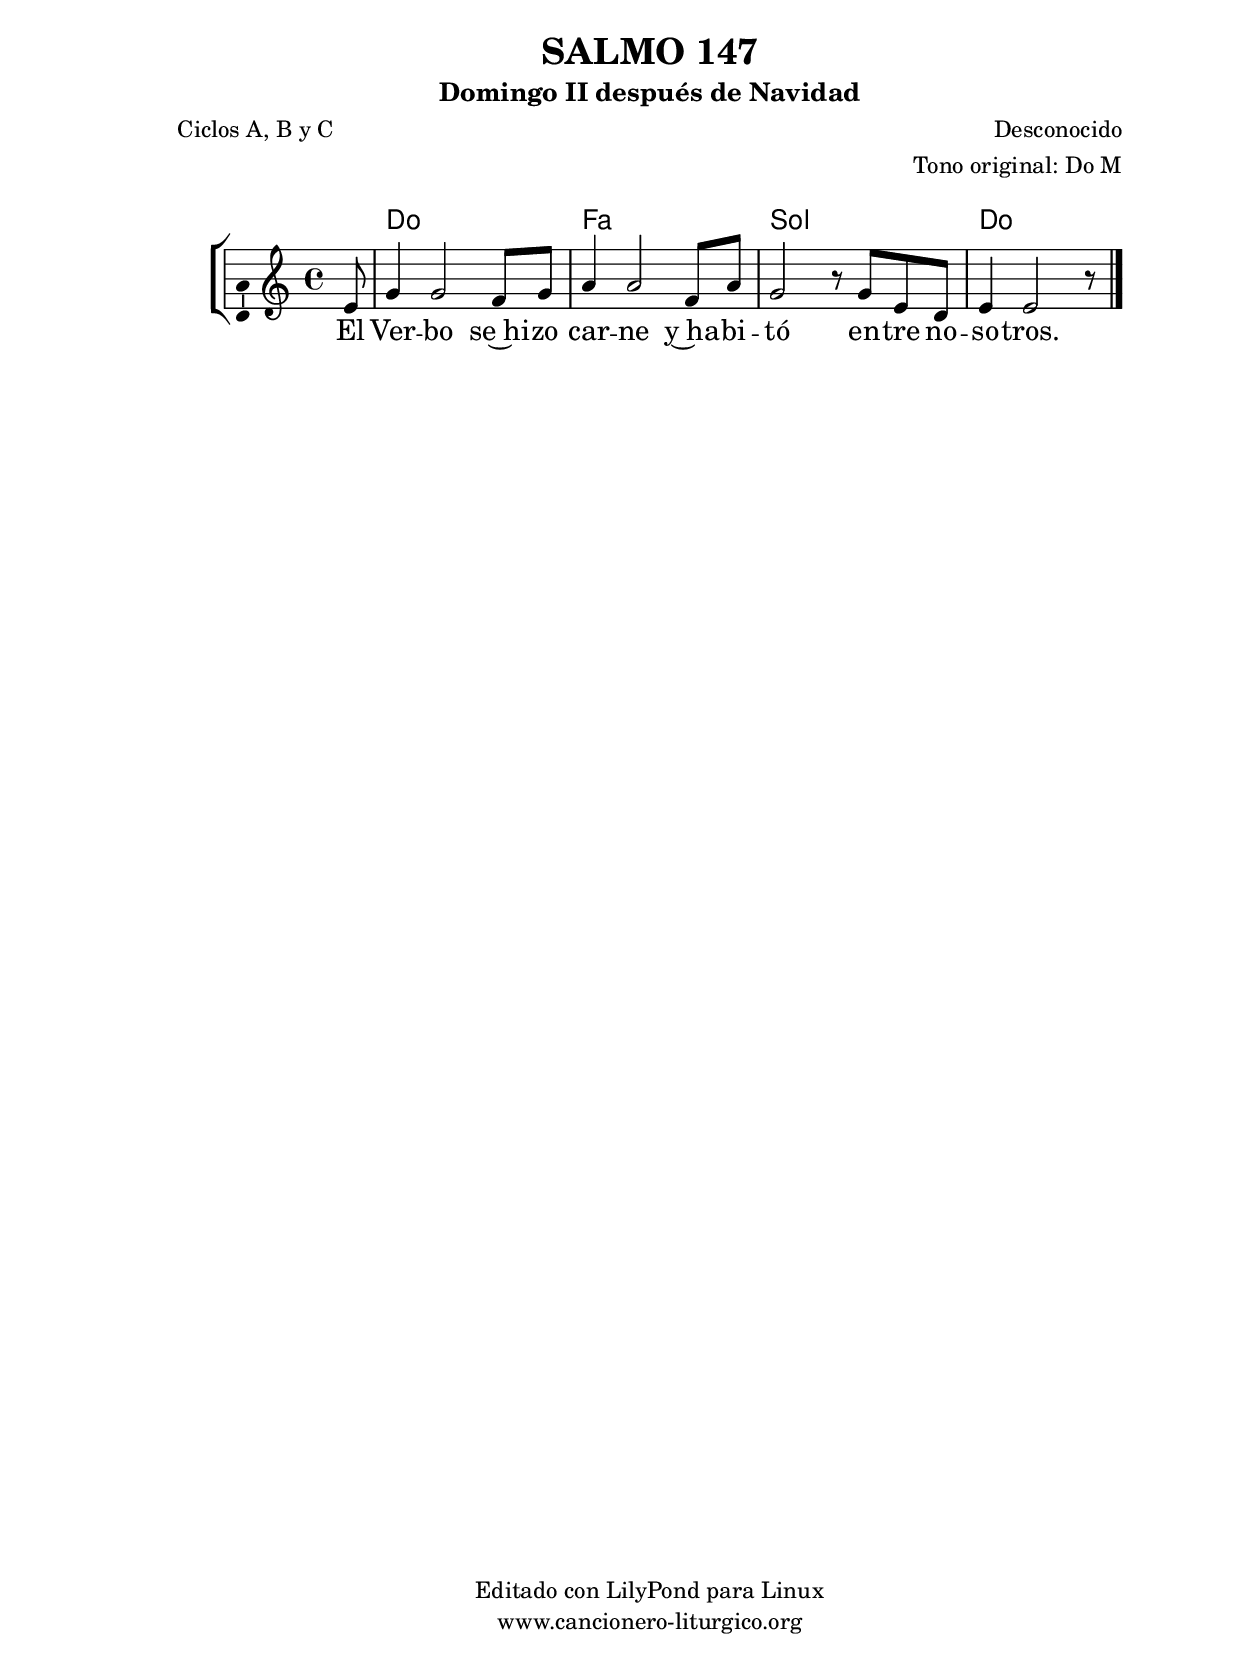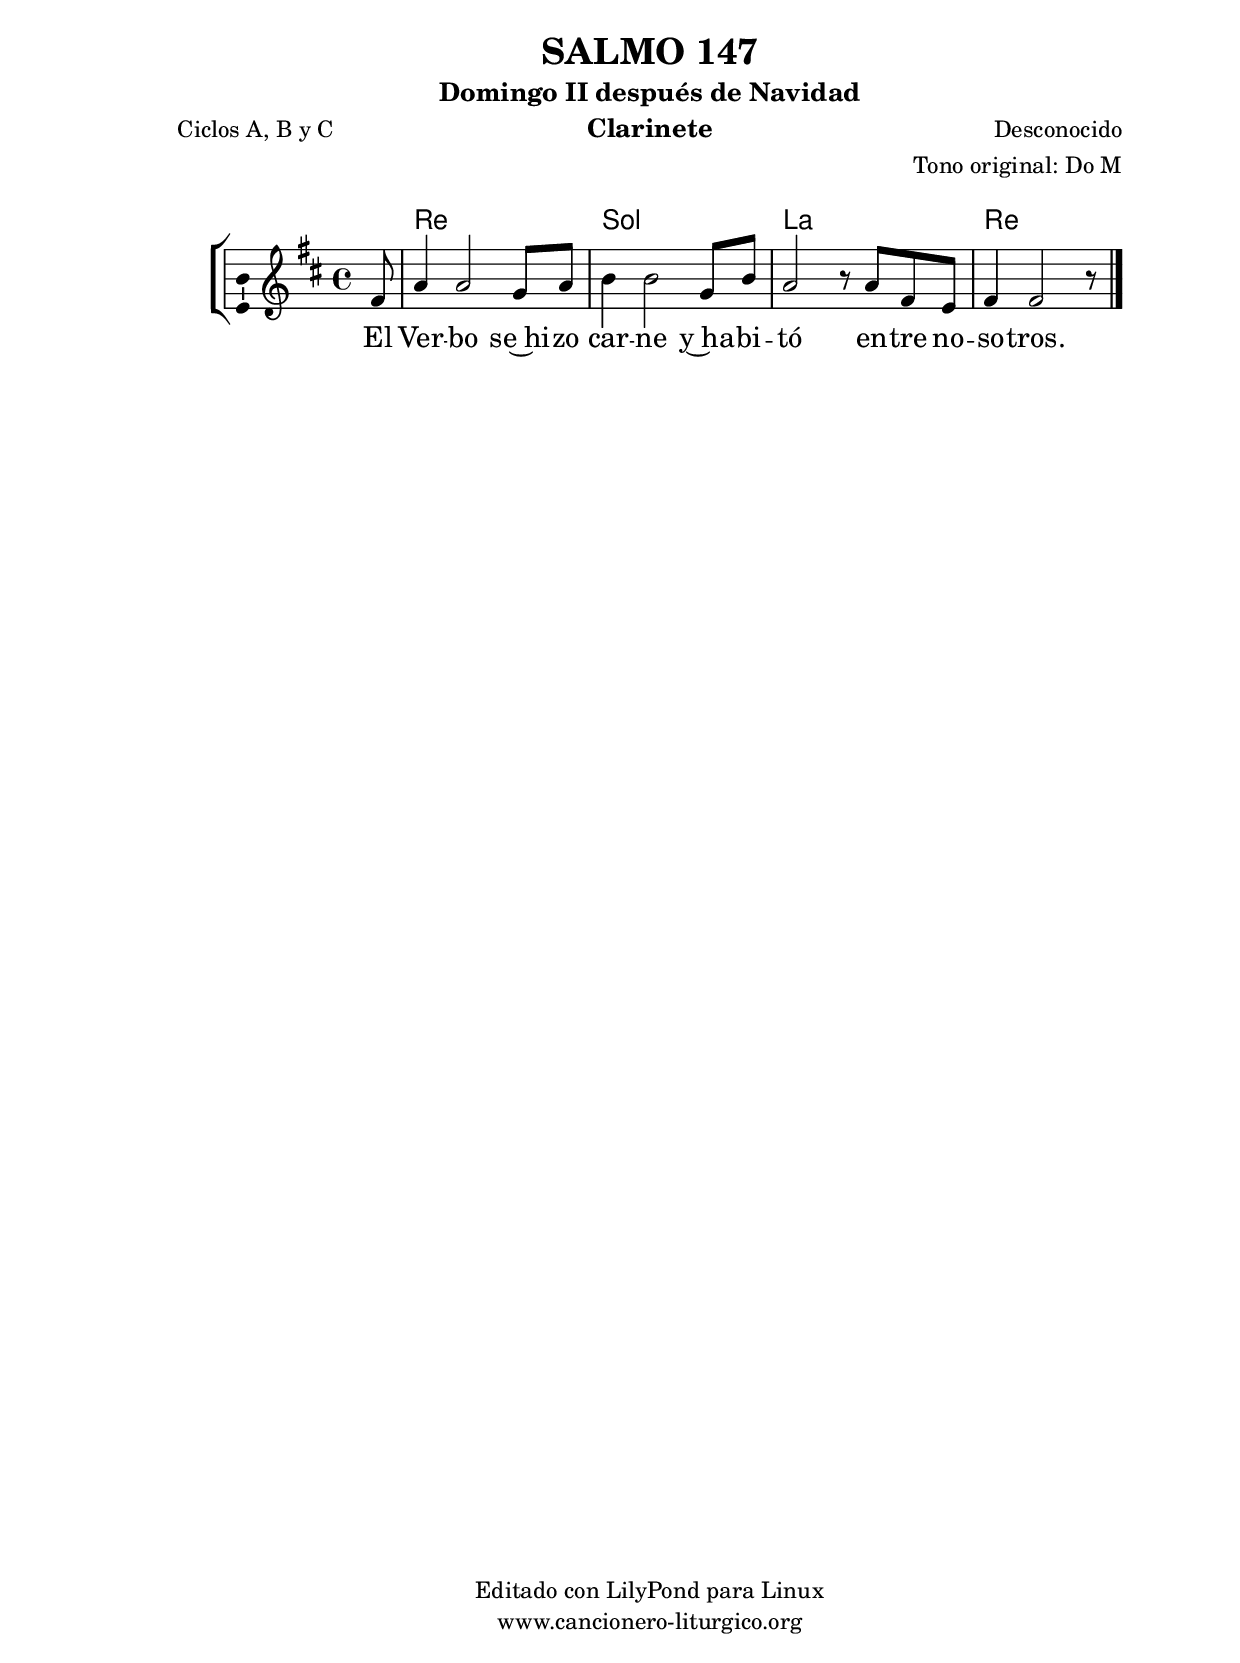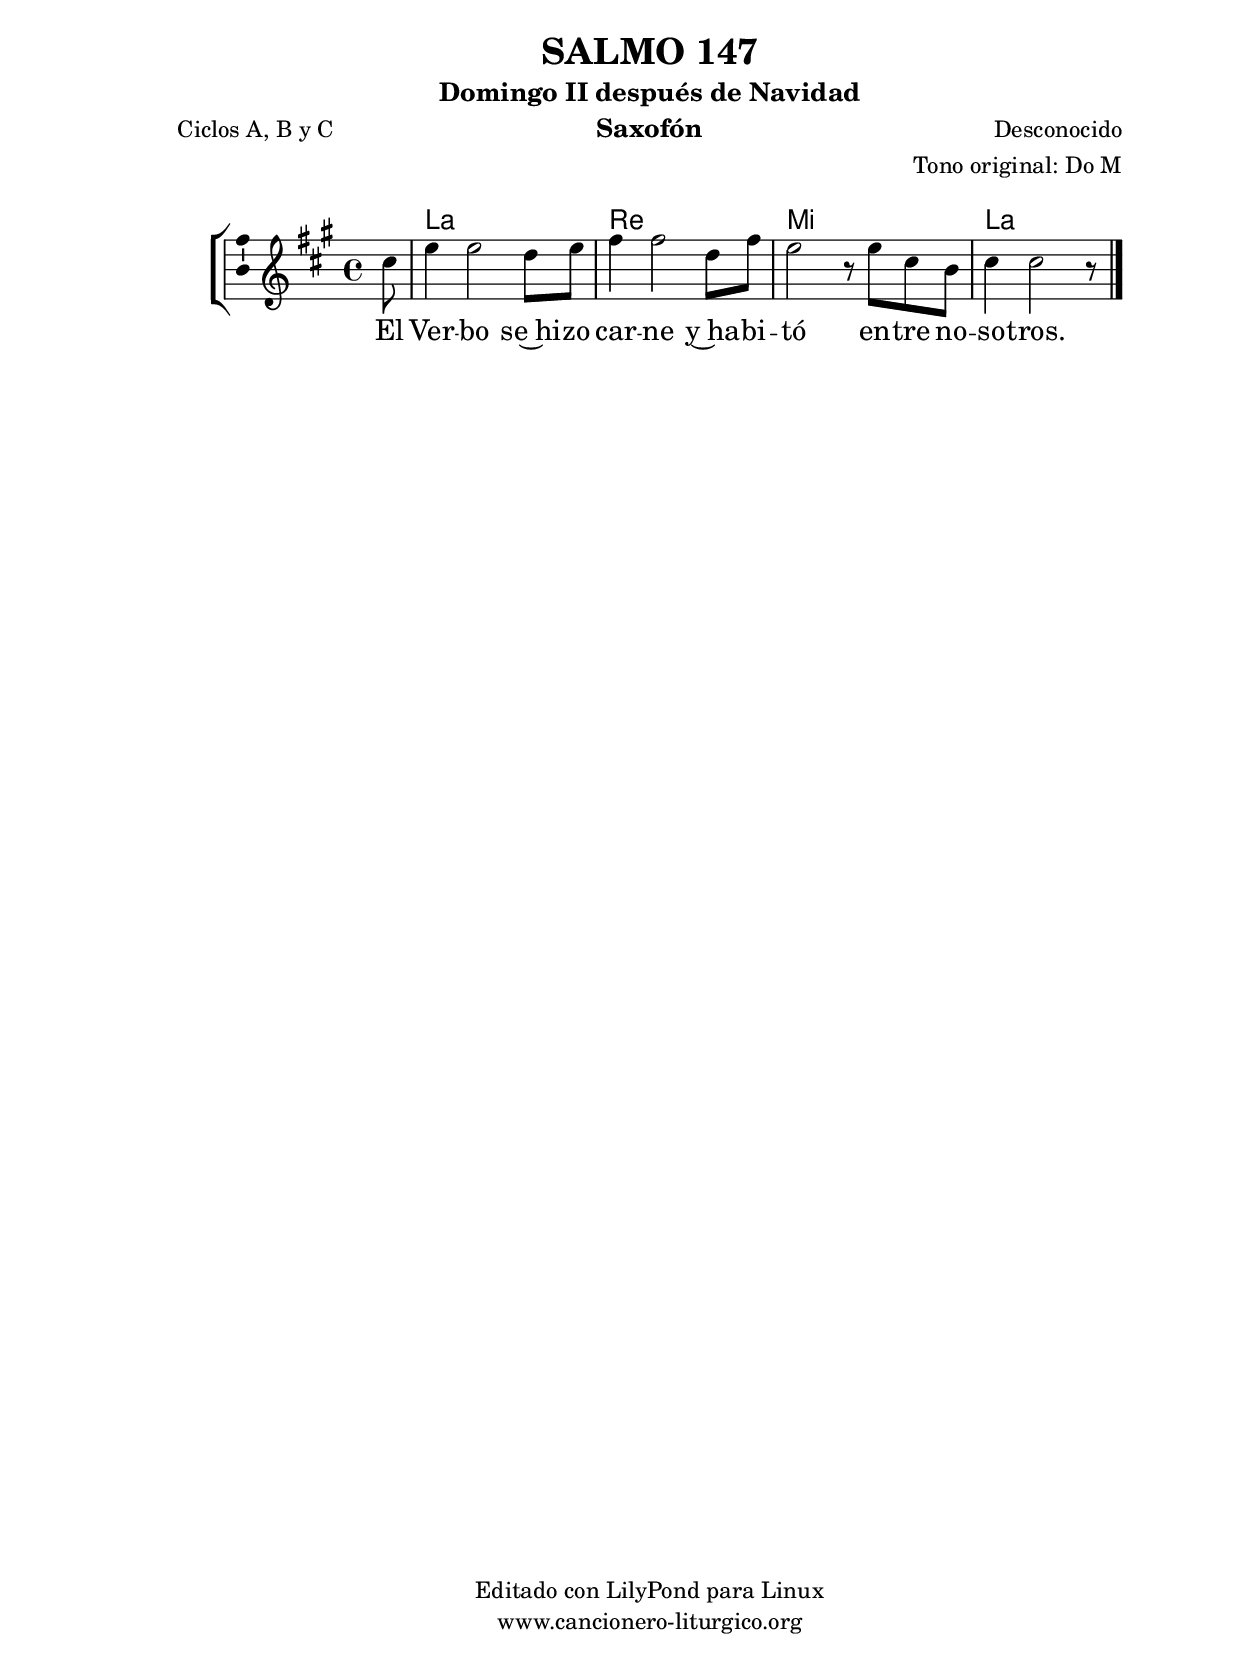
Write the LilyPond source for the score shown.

%
%para convertir .midi en .wav:
%timidity filename.midi -Ow -o finename.wav
%
%
%Para convertir de .wav a .mp3:
%lame -h -m j filename.wav
%
%
%para escuchar el midi:
%timidity nombrefichero.midi
%


%versión de lilypond para la que se ha escrito esta partitura:
\version "2.16.0"

	%Tamaño papel
	#(set-default-paper-size "a4")
	%Tamaño partitura
	#(set-global-staff-size 20)
	%No responde al pulsar sobre una nota
	#(ly:set-option 'point-and-click #f)

%parámetros del encabezamiento:
\header {
	title = "SALMO 147"
	subtitle = "Domingo II después de Navidad"
	composer = "Desconocido"
	poet = "Ciclos A, B y C"
	meter = ""
	arranger = "Tono original: Do M"
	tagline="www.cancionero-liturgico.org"
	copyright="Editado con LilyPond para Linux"
	tiempo = "Navidad"
	usos = "Salmo"
	letra = ""
	}

%parámetros asociados al papel:
\paper  {
	oddHeaderMarkup = \markup {\fill-line { \on-the-fly #not-first-page \fromproperty #'header:title \on-the-fly #not-first-page \fromproperty #'header:composer }}
	evenHeaderMarkup = \markup {\fill-line { \fromproperty #'header:composer \fromproperty #'header:title }}
	#(set-paper-size "a4")
	print-page-number = ##f
	first-page-number = 1
	print-first-page-number = ##f
%	head-separation = 3.0 \cm
	top-margin = 2.0 \cm
	bottom-margin = 0.5\cm
%%%	bottom-margin = -1.0\cm
	left-margin = 3.0 \cm
	line-width = 16.0 \cm 
	indent = 8\mm
	interscoreline = 2.\mm
	between-system-space = 15\mm
%	para que las partituras no llenen la hoja:
	ragged-bottom = ##t
%	idem para la última hoja:
	ragged-last-bottom = ##f
%	para que las partituras llenen el ancho del papel:
	ragged-last = ##f
	after-title-space = 2.5 \cm
%page-count=1
%system-count=8

	%Flexible Vertical Spacing
%	markup-markup-spacing =
%	#'((basic-distance . 15) (minimum-distance . 15) (padding . 3))
	markup-system-spacing =
	#'((basic-distance . 15) (minimum-distance . 15) (padding . 3))
	system-system-spacing =
	#'((basic-distance . 15) (minimum-distance . 15) (padding . 3))
	score-system-spacing =
	#'((basic-distance . 15) (minimum-distance . 15) (padding . 5))
%	top-system-spacing = % header
%	#'((basic-distance . 8) (minimum-distance . 0) (padding . 3))
%	top-markup-spacing =
%	#'((basic-distance . 20) (minimum-distance . 20) (padding . 3))
	last-bottom-spacing = % footer
	#'((basic-distance . 5) (minimum-distance . 5) (padding . 3))
%	score-markup-spacing =
%	#'((basic-distance . 16) (minimum-distance . 13) (padding . 3))

	}


%parámetros que afectan a toda la partitura:
global =  {
	%clave de sol (G):
	\clef G
	%armadura:
%	\transpose d ees
	\key c \major
	\tempo 4=110
	\set Score.tempoHideNote = ##t
	}


acordes = {
	\italianChords
	\chordmode {
%	\transpose d ees
{

s8
c1 f g c2.. %s8

	}
	}
}

melodia = 
%	\transpose d ees
{
	\relative c'{

\time 4/4
\partial8
e8
g4 g2 f8 g
a4 a2 f8 a
g2 r8 g8 e d
e4 e2 r8 %s8

	\bar "|."
	}
	}


texto = \lyricmode {
El Ver -- bo se~hi -- zo car -- ne y~ha -- bi -- tó en -- tre no -- so -- tros.
	}


acordesStaff = \context ChordNames = acordesStaff <<
	\set chordChanges = ##t
	\acordes
	>>


vozStaff = \context Voice = vozStaff
\with {\consists "Ambitus_engraver"}
<<
%	\set Staff.instrumentName = ""
%	\set Staff.shortInstrumentName = ""
%	\set Staff.midiInstrument = #"clarinet"
%	\set Staff.midiInstrument = #"cello"
%	\set Staff.midiInstrument = #"flute"
	\set Staff.midiInstrument = #"electric guitar (jazz)"
%	\set Staff.midiInstrument = #"english horn"
%	\set Staff.midiInstrument = #"violin"
%	\set Staff.midiInstrument = #"glockenspiel"
	\set Staff.midiMinimumVolume = #0.7
	\set Staff.midiMaximumVolume = #0.9
	\global
	\melodia
	>>


textoStaff = \context Lyrics = textoStaff <<
	\lyricsto vozStaff \texto
	>>

\book {
	\score {
		\context ChoirStaff {
			\override StaffGroup.SystemStartBracket #'collapse-height = #1
			\override Score.SystemStartBar #'collapse-height = #1
			<<
			\acordesStaff
			\vozStaff
			\textoStaff
			>>
			}
		\layout {
	    		\context {
				\Lyrics
				\override LyricText #'font-size = #2
				}
	   		 \context {
				\Score
				%fontSize = #3
				\override StaffSymbol #'staff-space = #(magstep +3)
				%\override Beam #'thickness = #0.55
				%\override SpacingSpanner #'spacing-increment = #1.0
				%\override Slur #'height-limit = #1.5
				}
			}
		}
	\score {
		\unfoldRepeats
		\context ChoirStaff {
			<<
			\acordesStaff
			\vozStaff
			>>
			}
		\midi {
	  		\context {
	  			\Score
				tempoWholesPerMinute = #(ly:make-moment 70 4)
				}
			}
		}
	}

%Partitura para clarinete
#(define output-suffix "C")
\book {
	\header{
		instrument = "Clarinete"
		}
	\score {
		\context ChoirStaff {
			\override StaffGroup.SystemStartBracket #'collapse-height = #1
			\override Score.SystemStartBar #'collapse-height = #1
\transpose c d
			<<
			\acordesStaff
			\vozStaff
			\textoStaff
			>>
			}
		\layout {
	    		\context {
				\Lyrics
				\override LyricText #'font-size = #2
				}
	   		 \context {
				\Score
				%fontSize = #3
				\override StaffSymbol #'staff-space = #(magstep +3)
				%\override Beam #'thickness = #0.55
				%\override SpacingSpanner #'spacing-increment = #1.0
				%\override Slur #'height-limit = #1.5
				}
			}
		}
	}

%Partitura para saxofón
#(define output-suffix "S")
\book {
	\header{
		instrument = "Saxofón"
		}
	\score {
		\context ChoirStaff {
			\override StaffGroup.SystemStartBracket #'collapse-height = #1
			\override Score.SystemStartBar #'collapse-height = #1
\transpose c a
			<<
			\acordesStaff
			\vozStaff
			\textoStaff
			>>
			}
		\layout {
	    		\context {
				\Lyrics
				\override LyricText #'font-size = #2
				}
	   		 \context {
				\Score
				%fontSize = #3
				\override StaffSymbol #'staff-space = #(magstep +3)
				%\override Beam #'thickness = #0.55
				%\override SpacingSpanner #'spacing-increment = #1.0
				%\override Slur #'height-limit = #1.5
				}
			}
		}
	}

